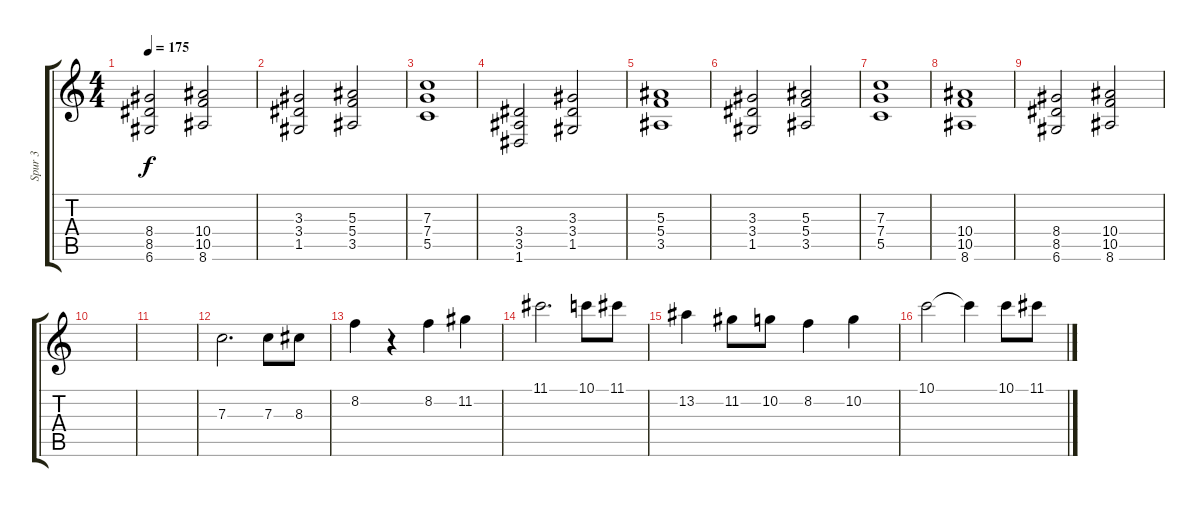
\track ("Spur 3" "Spur 3") {instrument distortionguitar}
\staff {score tabs}
\tuning (D4 A3 F3 C3 G2 D2) {hide}
\ts (4 4)
\tempo 175
\clef g2
\ks c
(8.4 8.5 6.6).2{dy f} (10.4 10.5 8.6).2 |
(3.3 3.4 1.5).2 (5.3 5.4 3.5).2 |
(7.3 7.4 5.5).1 |
(3.4 3.5 1.6).2 (3.3 3.4 1.5).2 |
(5.3 5.4 3.5).1 |
(3.3 3.4 1.5).2 (5.3 5.4 3.5).2 |
(7.3 7.4 5.5).1 |
(10.4 10.5 8.6).1 |
(8.4 8.5 6.6).2 (10.4 10.5 8.6).2 |
|
|
7.3.2{d} 7.3.8 8.3.8 |
8.2.4 r.4 8.2.4 11.2.4 |
11.1.2{d} 10.1.8 11.1.8 |
13.2.4 11.2.8 10.2.8 8.2.4 10.2.4 |
10.1.2 10.1{t}.4 10.1.8 11.1.8
